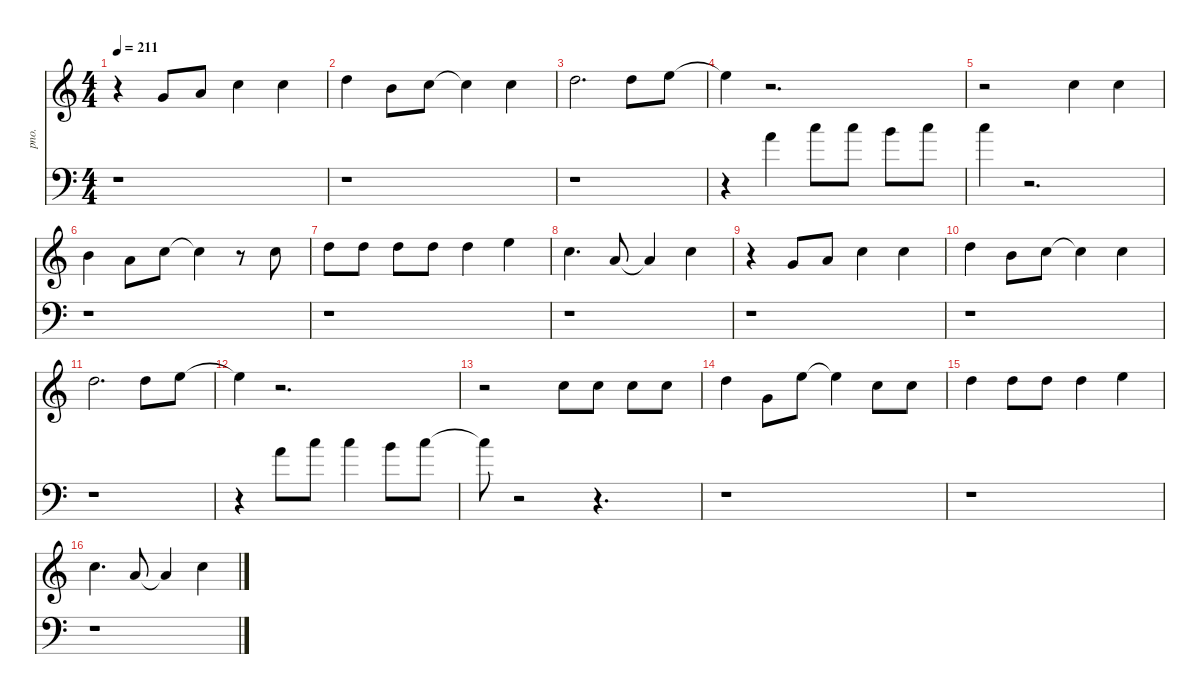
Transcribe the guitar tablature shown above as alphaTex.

\defaultSystemsLayout 4
\hideDynamics
\bracketExtendMode nobrackets
\track ("Vocal" "pno.") {instrument acousticgrandpiano}
\staff {score}
\tuning (E4 B3 G3 D3 A2 E2)
\ts (4 4)
\tempo 211
\clef g2
\ks c
r.4{dy ff} 3.1.8 5.1.8 8.1.4 8.1.4 |
10.1.4 7.1.8 8.1.8 8.1{t}.4 8.1.4 |
10.1.2{d} 10.1.8 12.1.8 |
12.1{t}.4 r.2{d} |
r.2 8.1.4 8.1.4 |
7.1.4 5.1.8{dy f} 8.1.8{dy ff} 8.1{t}.4 r.8 8.1.8 |
10.1.8 10.1.8 10.1.8 10.1.8 10.1.4 12.1.4 |
8.1.4{d} 5.1.8 5.1{t}.4 8.1.4 |
r.4 3.1.8 5.1.8 8.1.4 8.1.4 |
10.1.4 7.1.8 8.1.8 8.1{t}.4 8.1.4 |
10.1.2{d} 10.1.8 12.1.8 |
12.1{t}.4 r.2{d} |
r.2 8.1.8 8.1.8 8.1.8 8.1.8 |
10.1.4 8.2.8{dy f} 12.1.8{dy ff} 12.1{t}.4 8.1.8 8.1.8 |
10.1.4 10.1.8 10.1.8 10.1.4 12.1.4 |
8.1.4{d} 5.1.8 5.1{t}.4 8.1.4
\staff {score}
\tuning (G2 D2 A1 E1 B0)
\clef f4
\ottava regular
\simile none
\ks c
r.1{dy ff} |
r.1 |
r.1 |
r.4 26.1.4{dy f} 29.1.8{dy ff} 29.1.8 28.1.8 29.1.8 |
29.1.4 r.2{d} |
r.1 |
r.1 |
r.1 |
r.1 |
r.1 |
r.1 |
r.4 26.1.8{dy f} 29.1.8{dy ff} 29.1.4 28.1.8 29.1.8 |
29.1{t}.8 r.2 r.4{d} |
r.1 |
r.1 |
r.1
